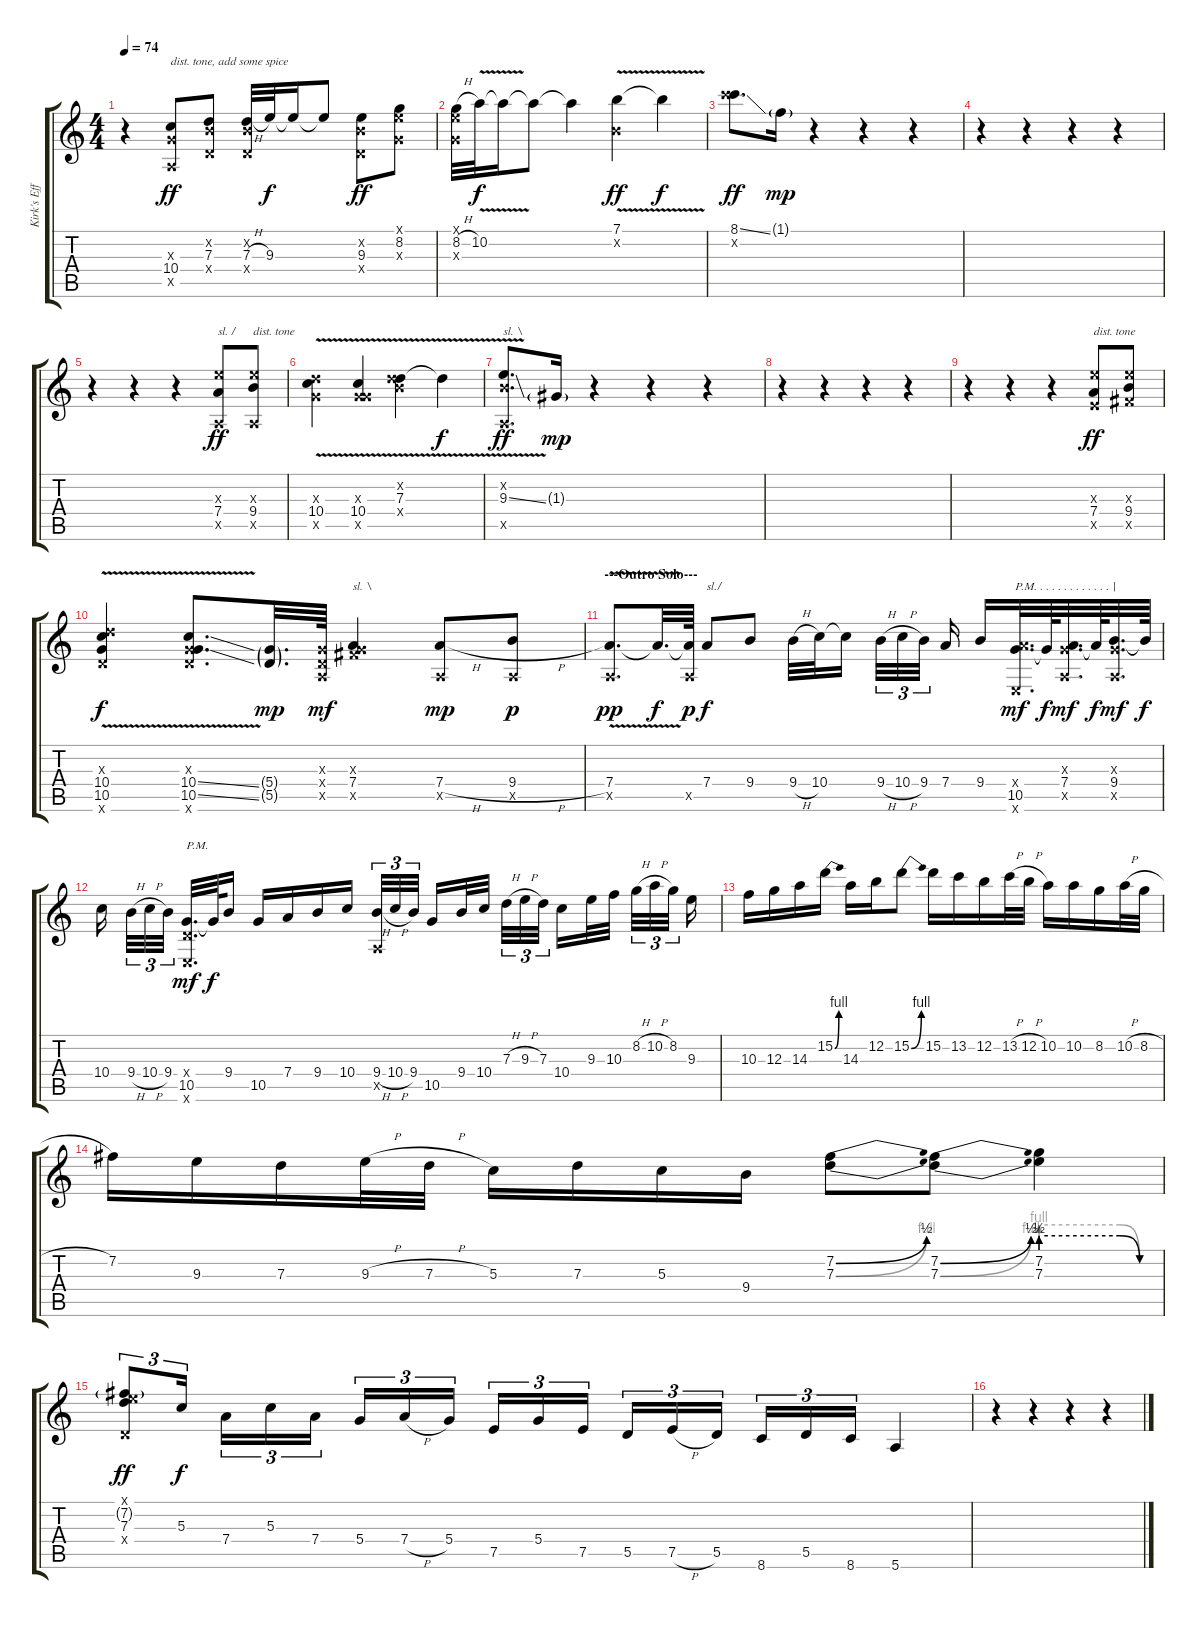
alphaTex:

\track ("Kirk's Effects" "Kirk's Eff") {instrument electricguitarjazz}
\staff {score tabs}
\tuning (E4 B3 G3 D3 A2 E2) {hide}
\ts (4 4)
\tempo 74
\clef g2
\ks c
r.4{dy ff} (0.3{x} 10.4 0.5{x}).8{txt "dist. tone, add some spice" volume 10 instrument distortionguitar} (0.2{x} 7.3 0.4{x}).8 (0.2{x} 7.3{h} 0.4{x}).32 9.3.32{dy f} 9.3{t}.16 9.3{t}.8 (0.2{x} 9.3 0.4{x}).8{dy ff} (0.1{x} 8.2 0.3{x}).8 |
(0.1{x} 8.2{h} 0.3{x}).32 10.2{v}.32{dy f} 10.2{t}.16 10.2{t}.8 10.2{t}.4 (7.1{v} 0.2{v x}).4{dy ff} 7.1{t}.4{dy f} |
(8.1{ss} 13.2{x}).8{d dy ff} 1.1{g}.16{dy mp} r.4 r.4 r.4 |
r.4 r.4 r.4 r.4 |
r.4 r.4 r.4 (9.3{x} 7.4 0.5{x}).8{txt "sl. / " dy ff volume 12 instrument distortionguitar} (9.3{x} 9.4 0.5{x}).8{txt "dist. tone"} |
(7.3{v x} 10.4{v} 10.5{v x}).4 (0.3{v x} 10.4{v} 10.5{v x}).4 (0.2{v x} 7.3{v} 12.4{v x}).4 7.3{t}.4{dy f} |
(0.2{v x} 9.3{v ss} 0.5{v x}).8{d txt "sl. \\" dy ff} 1.3{g}.16{dy mp} r.4 r.4 r.4 |
r.4 r.4 r.4 r.4 |
r.4 r.4 r.4 (9.3{x} 7.4 7.5{x}).8{txt "dist. tone" dy ff volume 10 instrument distortionguitar} (9.3{x} 9.4 9.5{x}).8 |
(7.3{v x} 10.4{v} 10.5{v} 10.6{v x}).4{dy f} (0.3{v x} 10.4{v ss} 10.5{v ss} 10.6{v x}).8{d} (5.4{g} 5.5{g}).32{d dy mp} (0.3{x} 0.4{x} 0.5{x}).64{dy mf} (0.3{x} 7.4 9.5{x}).4{txt "sl. \\"} (7.4{h} 0.5{x}).8{dy mp} (9.4{h} 0.5{x}).8{dy p} |
\section ("" "---Outro Solo---")
(7.4{v} 0.5{v x}).8{d dy pp} 7.4{t}.32{d dy f} (7.4{t} 0.5{x}).64{dy p} 7.4.8{txt "sl./" dy f volume 10 instrument distortionguitar} 9.4.8 9.4{h}.32 10.4.32 10.4{t}.16 9.4{h}.32{tu (3 2)} 10.4{h}.32{tu (3 2)} 9.4.32{tu (3 2)} 7.4.16 9.4.16 (7.4{x} 10.5 0.6{x}).32{d txt "P.M. . . . . . . . . . . . . |" dy mf} 10.5{t}.64{dy f} (0.3{x} 7.4 0.5{x}).32{d dy mf} 7.4{t}.64{dy f} (0.3{x} 9.4 0.5{x}).32{d dy mf} 9.4{t}.64{dy f} |
10.4.16 9.4{h}.32{tu (3 2)} 10.4{h}.32{tu (3 2)} 9.4.32{tu (3 2)} (0.4{x} 10.5 0.6{x}).32{d txt "P.M." dy mf} 10.5{t}.64{dy f} 9.4.16 10.5.16 7.4.16 9.4.16 10.4.16 (9.4{h} 0.5{x}).32{tu (3 2)} 10.4{h}.32{tu (3 2)} 9.4.32{tu (3 2)} 10.5.16 9.4.32 10.4.32 7.3{h}.32{tu (3 2)} 9.3{h}.32{tu (3 2)} 7.3.32{tu (3 2)} 10.4.16 9.3.32 10.3.32 8.2{h}.32{tu (3 2)} 10.2{h}.32{tu (3 2)} 8.2.32{tu (3 2)} 9.3.16 |
10.3.16 12.3.16 14.3.16 15.2{be (bend 0 0 60 4)}.16 14.3.16 12.2.16 15.2{be (bend 0 0 60 4)}.8 15.2.16 13.2.16 12.2.16 13.2{h}.32 12.2{h}.32 10.2.16 10.2.16 8.2.16 10.2{h}.32 8.2{h}.32 |
7.2.16 9.3.16 7.3.16 9.3{h}.32 7.3{h}.32 5.3.16 7.3.16 5.3.16 9.4.16 (7.2{be (bend 0 0 60 2)} 7.3{be (bend 0 0 60 4)}).8 (7.2{be (bend 0 0 60 2)} 7.3{be (bend 0 0 60 4)}).8 (7.2{be (custom 0 2 40 2 50 0 60 0)} 7.3{be (custom 0 4 40 4 50 0 60 0)}).4 |
(0.1{x} 7.2{g} 7.3 0.4{x}).8{tu (3 2) dy ff} 5.3.16{tu (3 2) dy f} 7.4.16{tu (3 2)} 5.3.16{tu (3 2)} 7.4.16{tu (3 2)} 5.4.16{tu (3 2)} 7.4{h}.16{tu (3 2)} 5.4.16{tu (3 2)} 7.5.16{tu (3 2)} 5.4.16{tu (3 2)} 7.5.16{tu (3 2)} 5.5.16{tu (3 2)} 7.5{h}.16{tu (3 2)} 5.5.16{tu (3 2)} 8.6.16{tu (3 2)} 5.5.16{tu (3 2)} 8.6.16{tu (3 2)} 5.6.4 |
r.4 r.4 r.4 r.4
